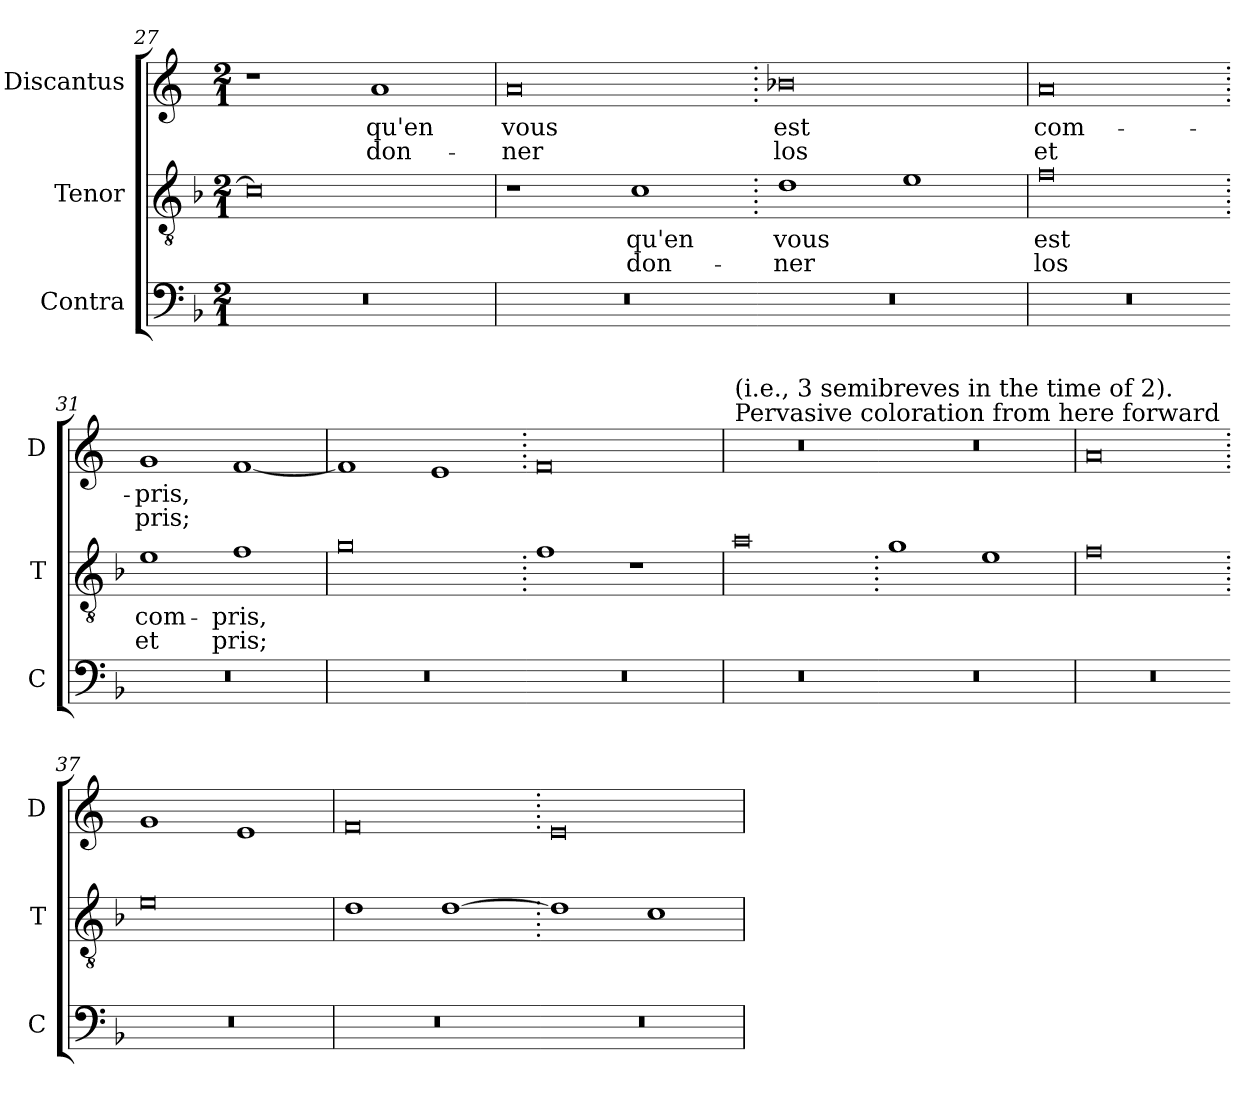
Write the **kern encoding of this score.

**kern	**kern	**text	**text	**kern	**text	**text
*part3	*part2	*part2	*part2	*part1	*part1	*part1
*staff3	*staff2	*staff2	*staff2	*staff1	*staff1	*staff1
*I"Contra	*I"Tenor	*	*	*I"Discantus	*	*
*I'C	*I'T	*	*	*I'D	*	*
*clefF4	*clefGv2	*	*	*clefG2	*	*
*k[b-]	*k[b-]	*	*	*k[]	*	*
*M2/1	*M2/1	*	*	*M2/1	*	*
=27	=27	=27	=27	=27	=27	=27
0r	0c]	.	.	1r	.	.
.	.	.	.	1a	qu'en	don-
=28	=28	=28	=28	=28	=28	=28
0r	1r	.	.	0a	vous	-ner
.	1c	qu'en	don-	.	.	.
=29	=29.	=29.	=29.	=29.	=29.	=29.
0r	1d	vous	-ner	0b-X	est	los
.	1e	.	.	.	.	.
=30	=30	=30	=30	=30	=30	=30
0r	0f	est	los	0a	com-	et
=31	=31.	=31.	=31.	=31.	=31.	=31.
0r	1e	com-	et	1g	-pris,	pris;
.	1f	-pris,	pris;	[1f	.	.
=32	=32	=32	=32	=32	=32	=32
0r	0g	.	.	1f]	.	.
.	.	.	.	1e	.	.
=33	=33.	=33.	=33.	=33.	=33.	=33.
0r	1f	.	.	0f	.	.
.	1r	.	.	.	.	.
=34	=34	=34	=34	=34	=34	=34
*	*	*	*	*MM480	*	*
!	!	!	!	!LO:TX:a:t=Pervasive coloration from here forward	!	!
!	!	!	!	!LO:TX:a:t=(i.e., 3 semibreves in the time of 2).	!	!
0r	0a	.	.	0r	.	.
=35	=35.	=35.	=35.	=35.	=35.	=35.
0r	1g	.	.	0r	.	.
.	1e	.	.	.	.	.
=36	=36	=36	=36	=36	=36	=36
0r	0f	.	.	0a	.	.
=37	=37.	=37.	=37.	=37.	=37.	=37.
0r	0e	.	.	1g	.	.
.	.	.	.	1e	.	.
=38	=38	=38	=38	=38	=38	=38
0r	1d	.	.	0f	.	.
.	[1d	.	.	.	.	.
=39	=39.	=39.	=39.	=39.	=39.	=39.
0r	1d]	.	.	0e	.	.
.	1c	.	.	.	.	.
=	=	=	=	=	=	=
*-	*-	*-	*-	*-	*-	*-
